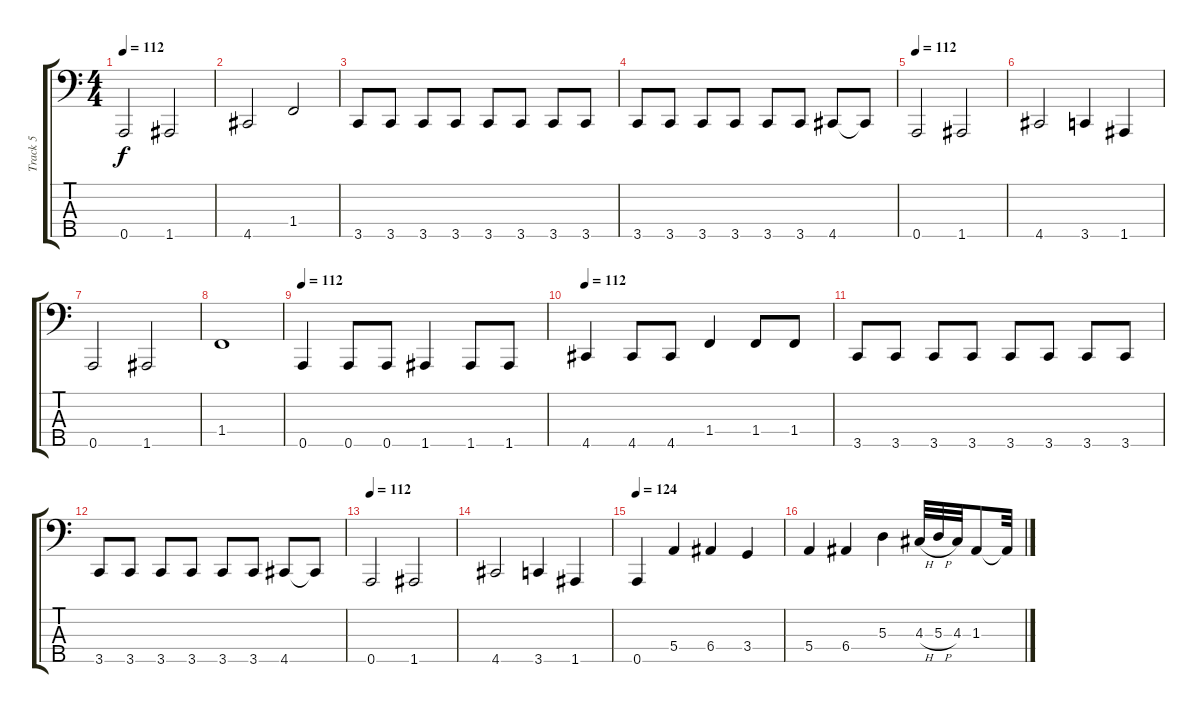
\track ("Track 5" "Track 5") {instrument electricbasspick}
\staff {score tabs}
\tuning (G2 D2 A1 E1 A0) {hide}
\ts (4 4)
\tempo 112
\clef f4
\ks c
0.5.2{dy f} 1.5.2 |
4.5.2 1.4.2 |
3.5.8 3.5.8 3.5.8 3.5.8 3.5.8 3.5.8 3.5.8 3.5.8 |
3.5.8 3.5.8 3.5.8 3.5.8 3.5.8 3.5.8 4.5.8 4.5{t}.8 |
\tempo 112
0.5.2 1.5.2 |
4.5.2 3.5.4 1.5.4 |
0.5.2 1.5.2 |
1.4.1 |
\tempo 112
0.5.4 0.5.8 0.5.8 1.5.4 1.5.8 1.5.8 |
\tempo 112
4.5.4 4.5.8 4.5.8 1.4.4 1.4.8 1.4.8 |
3.5.8 3.5.8 3.5.8 3.5.8 3.5.8 3.5.8 3.5.8 3.5.8 |
3.5.8 3.5.8 3.5.8 3.5.8 3.5.8 3.5.8 4.5.8 4.5{t}.8 |
\tempo 112
0.5.2 1.5.2 |
4.5.2 3.5.4 1.5.4 |
\tempo 124
0.5.4 5.4.4 6.4.4 3.4.4 |
5.4.4 6.4.4 5.3.4 4.3{h}.32 5.3{h}.32 4.3.32 1.3.8 1.3{t}.32
